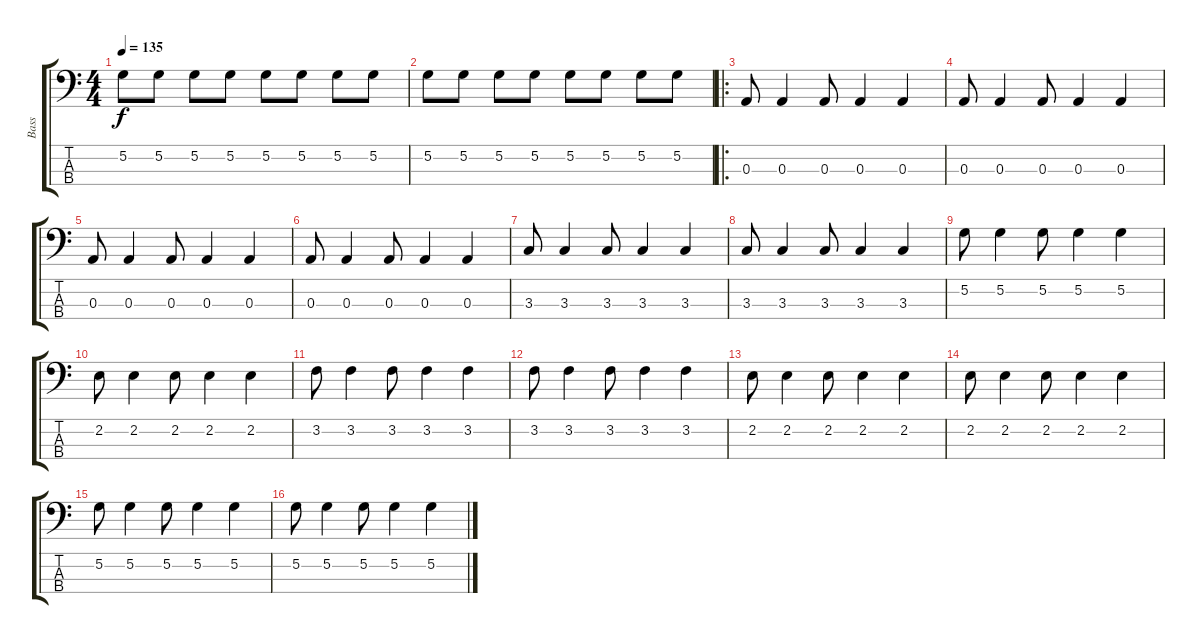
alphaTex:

\track ("Bass" "Bass") {instrument electricbasspick}
\staff {score tabs}
\tuning (G2 D2 A1 E1) {hide}
\ts (4 4)
\tempo 135
\clef f4
\ks c
5.2.8{dy f} 5.2.8 5.2.8 5.2.8 5.2.8 5.2.8 5.2.8 5.2.8 |
5.2.8 5.2.8 5.2.8 5.2.8 5.2.8 5.2.8 5.2.8 5.2.8 |
\ro
0.3.8 0.3.4 0.3.8 0.3.4 0.3.4 |
0.3.8 0.3.4 0.3.8 0.3.4 0.3.4 |
0.3.8 0.3.4 0.3.8 0.3.4 0.3.4 |
0.3.8 0.3.4 0.3.8 0.3.4 0.3.4 |
3.3.8 3.3.4 3.3.8 3.3.4 3.3.4 |
3.3.8 3.3.4 3.3.8 3.3.4 3.3.4 |
5.2.8 5.2.4 5.2.8 5.2.4 5.2.4 |
2.2.8 2.2.4 2.2.8 2.2.4 2.2.4 |
3.2.8 3.2.4 3.2.8 3.2.4 3.2.4 |
3.2.8 3.2.4 3.2.8 3.2.4 3.2.4 |
2.2.8 2.2.4 2.2.8 2.2.4 2.2.4 |
2.2.8 2.2.4 2.2.8 2.2.4 2.2.4 |
5.2.8 5.2.4 5.2.8 5.2.4 5.2.4 |
5.2.8 5.2.4 5.2.8 5.2.4 5.2.4
